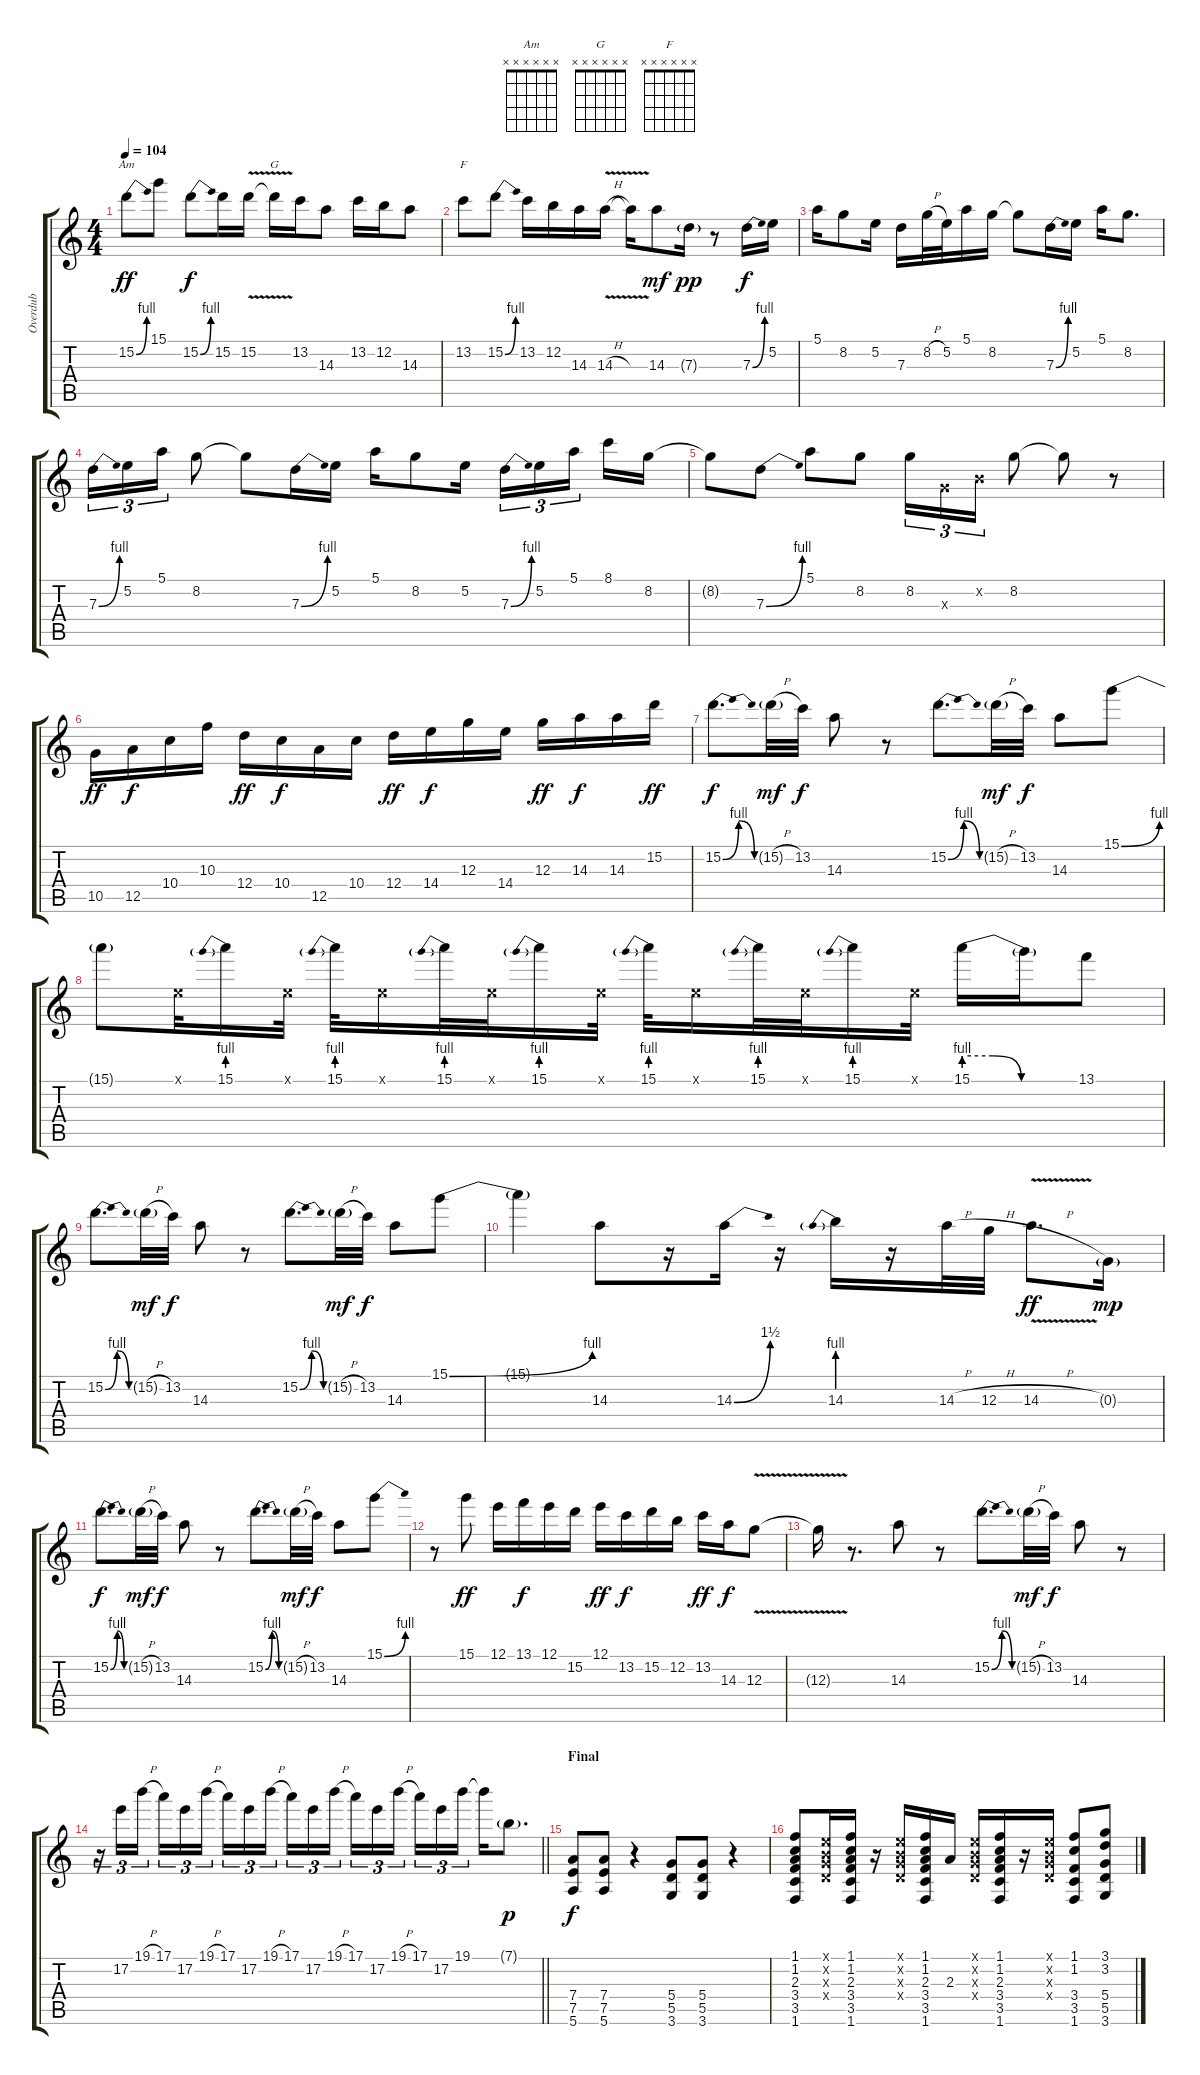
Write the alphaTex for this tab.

\track ("Overdub" "Overdub") {instrument fretlessbass}
\staff {score tabs}
\tuning (E4 B3 G3 D3 A2 E2) {hide}
\chord ("Am" x x x x x x)
\chord ("G" x x x x x x)
\chord ("F" x x x x x x)
\ts (4 4)
\tempo 104
\clef g2
\ks c
15.2{be (bend 0 0 60 4)}.8{ch "Am" dy ff} 15.1.8 15.2{be (bend 0 0 60 4)}.8{dy f} 15.2.16 15.2{v}.16 15.2{t}.16{ch "G"} 13.2.16 14.3.8 13.2.16 12.2.16 14.3.8 |
13.2.8{ch "F"} 15.2{be (bend 0 0 60 4)}.8 13.2.16 12.2.16 14.3.16 14.3{v h}.16 14.3{t}.16 14.3.8{dy mf} 7.3{g}.16{dy pp} r.8 7.3{be (bend 0 0 60 4)}.16{dy f} 5.2.16 |
5.1.16 8.2.8 5.2.16 7.3.16 8.2{h}.32 5.2.32 5.1.16 8.2.16 8.2{t}.8 7.3{be (bend 0 0 60 4)}.16 5.2.16 5.1.16 8.2.8{d} |
7.3{be (bend 0 0 60 4)}.16{tu (3 2)} 5.2.16{tu (3 2)} 5.1.16{tu (3 2)} 8.2.8 8.2{t}.8 7.3{be (bend 0 0 60 4)}.16 5.2.16 5.1.16 8.2.8 5.2.16 7.3{be (bend 0 0 60 4)}.16{tu (3 2)} 5.2.16{tu (3 2)} 5.1.16{tu (3 2)} 8.1.16 8.2.16 |
8.2{t}.8 7.3{be (bend 0 0 60 4)}.8 5.1.8 8.2.8 8.2.16{tu (3 2)} 0.3{x}.16{tu (3 2)} 0.2{x}.16{tu (3 2)} 8.2.8 8.2{t}.8 r.8 |
10.5.16{dy ff} 12.5.16{dy f} 10.4.16 10.3.16 12.4.16{dy ff} 10.4.16{dy f} 12.5.16 10.4.16 12.4.16{dy ff} 14.4.16{dy f} 12.3.16 14.4.16 12.3.16{dy ff} 14.3.16{dy f} 14.3.16 15.2.16{dy ff} |
15.2{be (bendrelease 0 0 15 4 45 4 60 0)}.8{d dy f} 15.2{h g}.32{dy mf} 13.2.32{dy f} 14.3.8 r.8 15.2{be (bendrelease 0 0 15 4 45 4 60 0)}.8{d} 15.2{h g}.32{dy mf} 13.2.32{dy f} 14.3.8 15.1{be (bend 0 0 60 4)}.8 |
15.1{t}.8 0.1{x}.32 15.1{be (prebend 0 4 60 4)}.16 0.1{x}.32 15.1{be (prebend 0 4 60 4)}.32 0.1{x}.16 15.1{be (prebend 0 4 60 4)}.32 0.1{x}.32 15.1{be (prebend 0 4 60 4)}.16 0.1{x}.32 15.1{be (prebend 0 4 60 4)}.32 0.1{x}.16 15.1{be (prebend 0 4 60 4)}.32 0.1{x}.32 15.1{be (prebend 0 4 60 4)}.16 0.1{x}.32 15.1{be (custom 0 4 15 4 30 0 60 0)}.16 15.1{t}.16 13.1.8 |
15.2{be (bendrelease 0 0 15 4 45 4 60 0)}.8{d} 15.2{h g}.32{dy mf} 13.2.32{dy f} 14.3.8 r.8 15.2{be (bendrelease 0 0 15 4 45 4 60 0)}.8{d} 15.2{h g}.32{dy mf} 13.2.32{dy f} 14.3.8 15.1{be (bend 0 0 60 4)}.8 |
15.1{t}.4 14.3.8 r.16 14.3{be (bend 0 0 60 6)}.16 r.16 14.3{be (prebend 0 4 60 4)}.16 r.16 14.3{h}.32 12.3{h}.32 14.3{v h}.8{d dy ff} 0.3{g}.16{dy mp} |
15.2{be (bendrelease 0 0 15 4 45 4 60 0)}.8{d dy f} 15.2{h g}.32{dy mf} 13.2.32{dy f} 14.3.8 r.8 15.2{be (bendrelease 0 0 15 4 45 4 60 0)}.8{d} 15.2{h g}.32{dy mf} 13.2.32{dy f} 14.3.8 15.1{be (bend 0 0 60 4)}.8 |
r.8 15.1.8{dy ff} 12.1.16 13.1.16{dy f} 12.1.16 15.2.16 12.1.16{dy ff} 13.2.16{dy f} 15.2.16 12.2.16 13.2.16{dy ff} 14.3.16{dy f} 12.3{v}.8 |
12.3{t}.16 r.8{d} 14.3.8 r.8 15.2{be (bendrelease 0 0 15 4 45 4 60 0)}.8{d} 15.2{h g}.32{dy mf} 13.2.32{dy f} 14.3.8 r.8 |
\barLineRight lightlight
r.16{tu (3 2)} 17.2.16{tu (3 2)} 19.1{h}.16{tu (3 2)} 17.1.16{tu (3 2)} 17.2.16{tu (3 2)} 19.1{h}.16{tu (3 2)} 17.1.16{tu (3 2)} 17.2.16{tu (3 2)} 19.1{h}.16{tu (3 2)} 17.1.16{tu (3 2)} 17.2.16{tu (3 2)} 19.1{h}.16{tu (3 2)} 17.1.16{tu (3 2)} 17.2.16{tu (3 2)} 19.1{h}.16{tu (3 2)} 17.1.16{tu (3 2)} 17.2.16{tu (3 2)} 19.1.16{tu (3 2)} 19.1{t}.16 7.1{g}.8{d dy p} |
\section ("" "Final")
(7.4 7.5 5.6).8{dy f} (7.4 7.5 5.6).8 r.4 (5.4 5.5 3.6).8 (5.4 5.5 3.6).8 r.4 |
(1.1 1.2 2.3 3.4 3.5 1.6).8 (0.1{x} 0.2{x} 0.3{x} 0.4{x}).16 (1.1 1.2 2.3 3.4 3.5 1.6).16 r.16 (0.1{x} 0.2{x} 0.3{x} 0.4{x}).16 (1.1 1.2 2.3 3.4 3.5 1.6).16 2.3.16 (0.1{x} 0.2{x} 0.3{x} 0.4{x}).16 (1.1 1.2 2.3 3.4 3.5 1.6).16 r.16 (0.1{x} 0.2{x} 0.3{x} 0.4{x}).16 (1.1 1.2 3.4 3.5 1.6).8 (3.1 3.2 5.4 5.5 3.6).8
